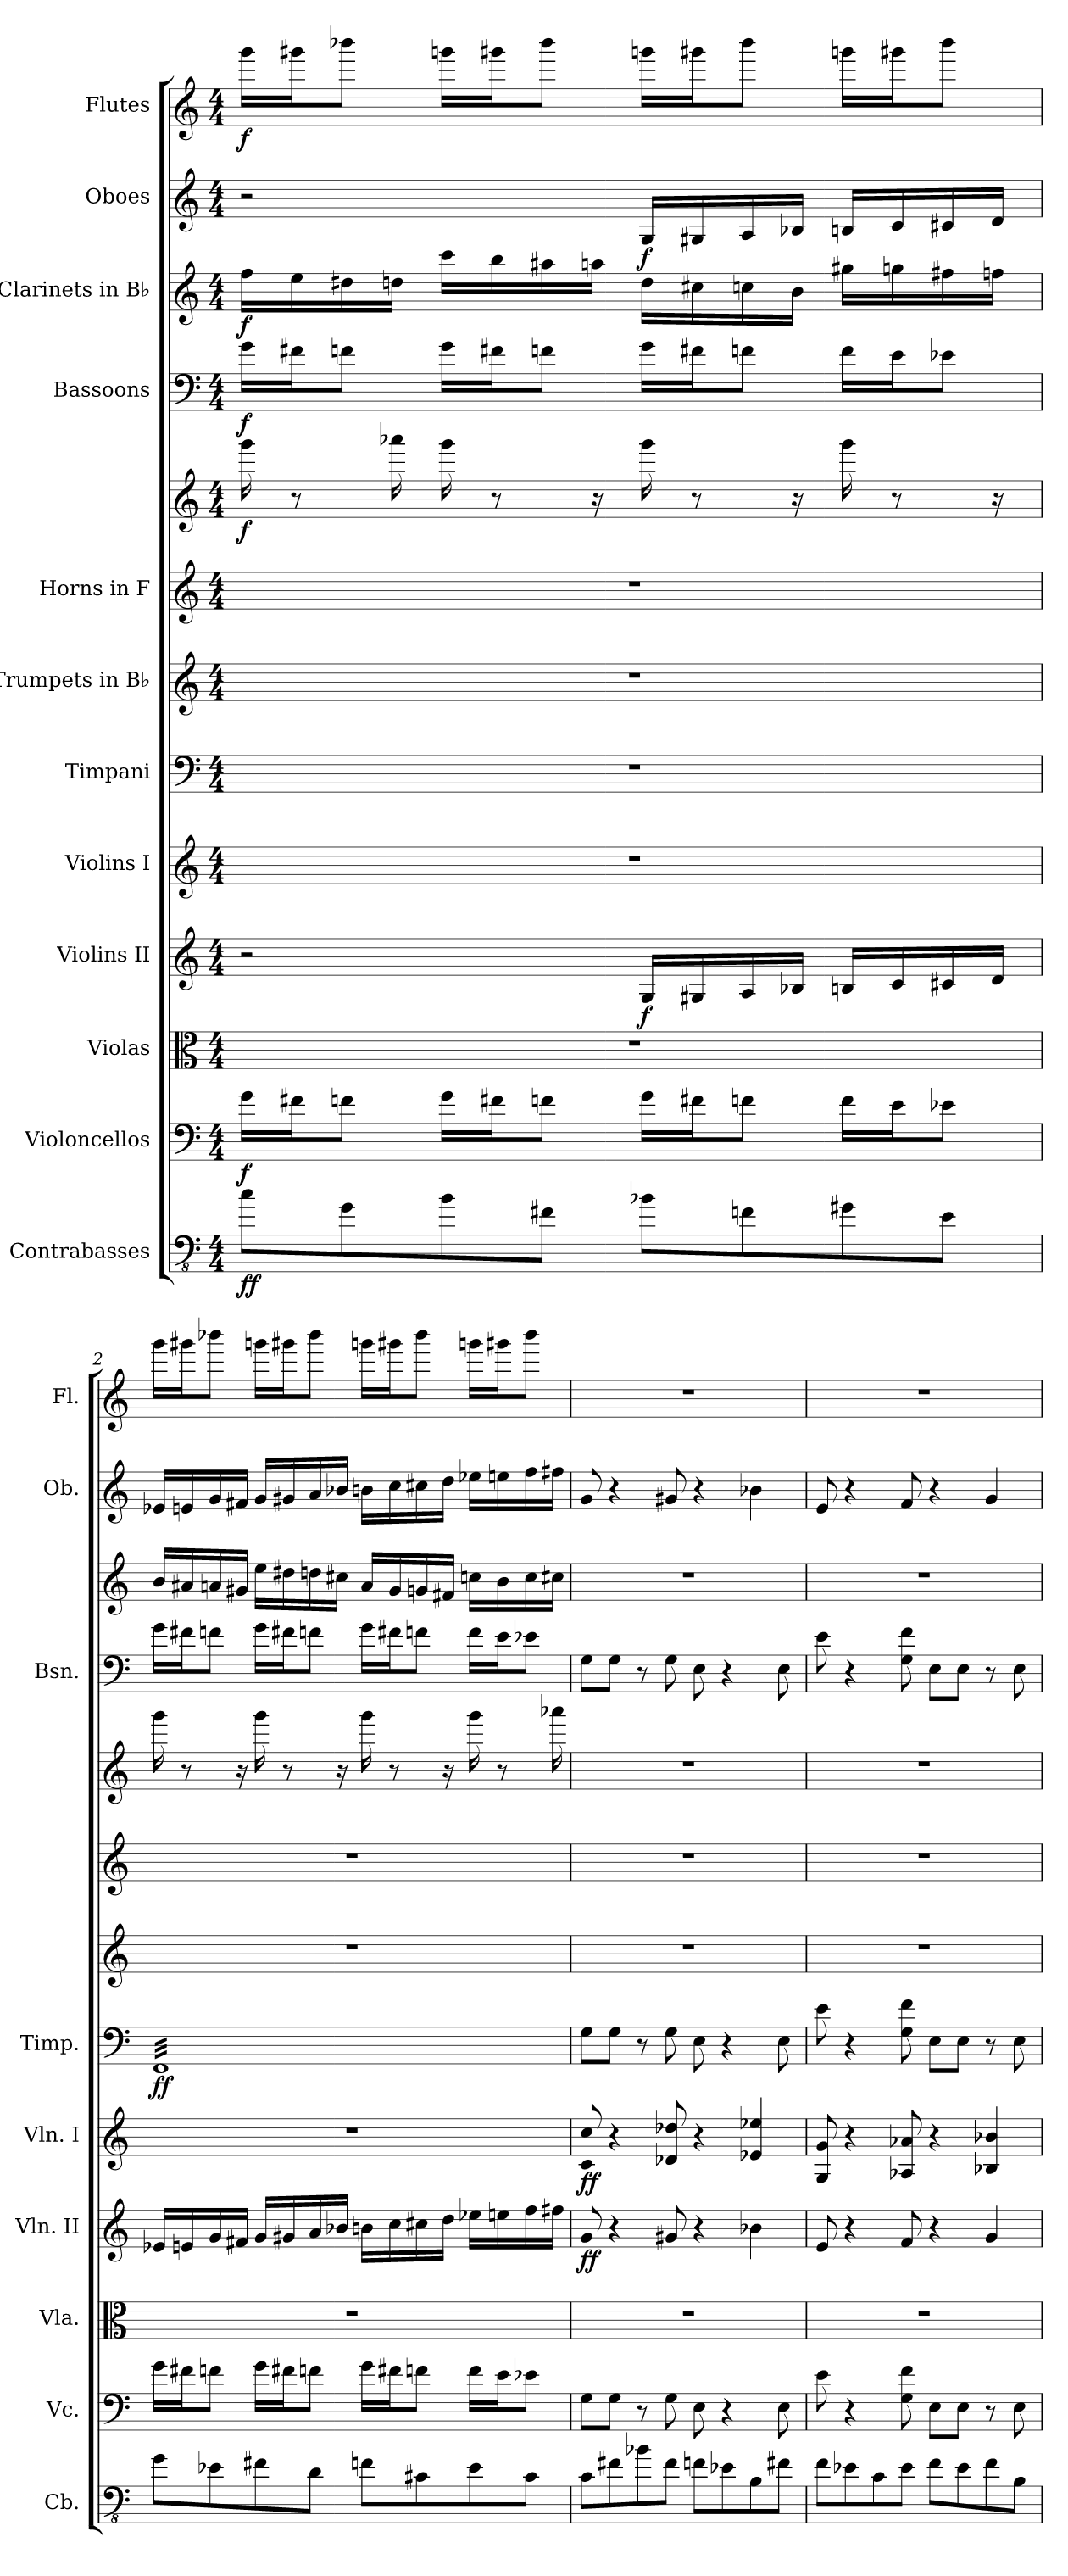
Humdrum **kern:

**kern	**dynam	**kern	**dynam	**kern	**kern	**dynam	**kern	**dynam	**kern	**dynam	**kern	**kern	**kern	**dynam	**kern	**dynam	**kern	**dynam	**kern	**dynam	**kern	**dynam
*part12	*part12	*part11	*part11	*part10	*part9	*part9	*part8	*part8	*part7	*part7	*part6	*part5	*part5	*part5	*part4	*part4	*part3	*part3	*part2	*part2	*part1	*part1
*staff13	*staff13	*staff12	*staff12	*staff11	*staff10	*staff10	*staff9	*staff9	*staff8	*staff8	*staff7	*staff6	*staff5	*staff5/6	*staff4	*staff4	*staff3	*staff3	*staff2	*staff2	*staff1	*staff1
*I"Contrabasses	*	*I"Violoncellos	*	*I"Violas	*I"Violins II	*	*I"Violins I	*	*I"Timpani	*	*I"Trumpets in B♭	*I"Horns in F	*	*	*I"Bassoons	*	*I"Clarinets in B♭	*	*I"Oboes	*	*I"Flutes	*
*I'Cb.	*	*I'Vc.	*	*I'Vla.	*I'Vln. II	*	*I'Vln. I	*	*I'Timp.	*	*	*	*	*	*I'Bsn.	*	*	*	*I'Ob.	*	*I'Fl.	*
*clefFv4	*	*clefF4	*	*clefC3	*clefG2	*	*clefG2	*	*clefF4	*	*clefG2	*clefG2	*clefG2	*	*clefF4	*	*clefG2	*	*clefG2	*	*clefG2	*
*ITrd7c12	*	*	*	*	*	*	*	*	*	*	*ITrd1c2	*ITrd4c7	*ITrd4c7	*	*	*	*ITrd1c2	*	*	*	*	*
*k[]	*	*k[]	*	*k[]	*k[]	*	*k[]	*	*k[]	*	*k[b-e-]	*k[b-]	*k[b-]	*	*k[]	*	*k[b-e-]	*	*k[]	*	*k[]	*
*M4/4	*	*M4/4	*	*M4/4	*M4/4	*	*M4/4	*	*M4/4	*	*M4/4	*M4/4	*M4/4	*	*M4/4	*	*M4/4	*	*M4/4	*	*M4/4	*
*MM211	*	*MM211	*	*MM211	*MM211	*	*MM211	*	*MM211	*	*MM211	*MM211	*MM211	*	*MM211	*	*MM211	*	*MM211	*	*MM211	*
=1	=1	=1	=1	=1	=1	=1	=1	=1	=1	=1	=1	=1	=1	=1	=1	=1	=1	=1	=1	=1	=1	=1
!	!LO:DY:b	!	!LO:DY:b	!	!	!	!	!	!	!	!	!	!	!LO:DY:b	!	!LO:DY:b	!	!LO:DY:b	!	!	!	!LO:DY:b
8C\L	ff	16g\LL	f	1r	2r	.	1r	.	1r	.	1r	1r	16ccc\	f	16g\LL	f	16ee-\LL	f	2r	.	16ggg\LL	f
.	.	16f#X\J	.	.	.	.	.	.	.	.	.	.	8r	.	16f#X\J	.	16dd\	.	.	.	16ggg#X\J	.
8GG\	.	8fn\J	.	.	.	.	.	.	.	.	.	.	.	.	8fn\J	.	16cc#X\	.	.	.	8bbb-X\J	.
.	.	.	.	.	.	.	.	.	.	.	.	.	16ddd-X\	.	.	.	16ccn\JJ	.	.	.	.	.
8BB\	.	16g\LL	.	.	.	.	.	.	.	.	.	.	16ccc\	.	16g\LL	.	16bb-\LL	.	.	.	16gggn\LL	.
.	.	16f#X\J	.	.	.	.	.	.	.	.	.	.	8r	.	16f#X\J	.	16aa\	.	.	.	16ggg#X\J	.
8FF#X\J	.	8fn\J	.	.	.	.	.	.	.	.	.	.	.	.	8fn\J	.	16gg#X\	.	.	.	8bbb-\J	.
.	.	.	.	.	.	.	.	.	.	.	.	.	16r	.	.	.	16ggn\JJ	.	.	.	.	.
!	!	!	!	!	!	!LO:DY:b	!	!	!	!	!	!	!	!	!	!	!	!	!	!LO:DY:b	!	!
8BB-X\L	.	16g\LL	.	.	16G/LL	f	.	.	.	.	.	.	16ccc\	.	16g\LL	.	16cc\LL	.	16G/LL	f	16gggn\LL	.
.	.	16f#X\J	.	.	16G#X/	.	.	.	.	.	.	.	8r	.	16f#X\J	.	16bn\	.	16G#X/	.	16ggg#X\J	.
8FFn\	.	8fn\J	.	.	16A/	.	.	.	.	.	.	.	.	.	8fn\J	.	16b-X\	.	16A/	.	8bbb-\J	.
.	.	.	.	.	16B-X/JJ	.	.	.	.	.	.	.	16r	.	.	.	16a\JJ	.	16B-X/JJ	.	.	.
8GG#X\	.	16f\LL	.	.	16Bn/LL	.	.	.	.	.	.	.	16ccc\	.	16f\LL	.	16ff#X\LL	.	16Bn/LL	.	16gggn\LL	.
.	.	16e\J	.	.	16c/	.	.	.	.	.	.	.	8r	.	16e\J	.	16ffn\	.	16c/	.	16ggg#X\J	.
8EE\J	.	8e-X\J	.	.	16c#X/	.	.	.	.	.	.	.	.	.	8e-X\J	.	16een\	.	16c#X/	.	8bbb-\J	.
.	.	.	.	.	16d/JJ	.	.	.	.	.	.	.	16r	.	.	.	16ee-X\JJ	.	16d/JJ	.	.	.
!!LO:PB:g=z
=2	=2	=2	=2	=2	=2	=2	=2	=2	=2	=2	=2	=2	=2	=2	=2	=2	=2	=2	=2	=2	=2	=2
!	!	!	!	!	!	!	!	!	!	!LO:DY:b	!	!	!	!	!	!	!	!	!	!	!	!
*	*	*	*	*	*	*	*	*	*tremolo	*	*	*	*	*	*	*	*	*	*	*	*	*
8GG\L	.	16g\LL	.	1r	16e-X/LL	.	1r	.	32FFLLL	ff	1r	1r	16ccc\	.	16g\LL	.	16a/LL	.	16e-X/LL	.	16ggg\LL	.
.	.	.	.	.	.	.	.	.	32FF	.	.	.	.	.	.	.	.	.	.	.	.	.
.	.	16f#X\J	.	.	16en/	.	.	.	32FF	.	.	.	8r	.	16f#X\J	.	16g#X/	.	16en/	.	16ggg#X\J	.
.	.	.	.	.	.	.	.	.	32FF	.	.	.	.	.	.	.	.	.	.	.	.	.
8EE-X\	.	8fn\J	.	.	16g/	.	.	.	32FF	.	.	.	.	.	8fn\J	.	16gn/	.	16g/	.	8bbb-X\J	.
.	.	.	.	.	.	.	.	.	32FF	.	.	.	.	.	.	.	.	.	.	.	.	.
.	.	.	.	.	16f#X/JJ	.	.	.	32FF	.	.	.	16r	.	.	.	16f#X/JJ	.	16f#X/JJ	.	.	.
.	.	.	.	.	.	.	.	.	32FF	.	.	.	.	.	.	.	.	.	.	.	.	.
8FF#X\	.	16g\LL	.	.	16g/LL	.	.	.	32FF	.	.	.	16ccc\	.	16g\LL	.	16dd\LL	.	16g/LL	.	16gggn\LL	.
.	.	.	.	.	.	.	.	.	32FF	.	.	.	.	.	.	.	.	.	.	.	.	.
.	.	16f#X\J	.	.	16g#X/	.	.	.	32FF	.	.	.	8r	.	16f#X\J	.	16cc#X\	.	16g#X/	.	16ggg#X\J	.
.	.	.	.	.	.	.	.	.	32FF	.	.	.	.	.	.	.	.	.	.	.	.	.
8DD\J	.	8fn\J	.	.	16a/	.	.	.	32FF	.	.	.	.	.	8fn\J	.	16ccn\	.	16a/	.	8bbb-\J	.
.	.	.	.	.	.	.	.	.	32FF	.	.	.	.	.	.	.	.	.	.	.	.	.
.	.	.	.	.	16b-X/JJ	.	.	.	32FF	.	.	.	16r	.	.	.	16bn\JJ	.	16b-X/JJ	.	.	.
.	.	.	.	.	.	.	.	.	32FF	.	.	.	.	.	.	.	.	.	.	.	.	.
8FFn\L	.	16g\LL	.	.	16bn\LL	.	.	.	32FF	.	.	.	16ccc\	.	16g\LL	.	16g/LL	.	16bn\LL	.	16gggn\LL	.
.	.	.	.	.	.	.	.	.	32FF	.	.	.	.	.	.	.	.	.	.	.	.	.
.	.	16f#X\J	.	.	16cc\	.	.	.	32FF	.	.	.	8r	.	16f#X\J	.	16f#/	.	16cc\	.	16ggg#X\J	.
.	.	.	.	.	.	.	.	.	32FF	.	.	.	.	.	.	.	.	.	.	.	.	.
8CC#X\	.	8fn\J	.	.	16cc#X\	.	.	.	32FF	.	.	.	.	.	8fn\J	.	16fn/	.	16cc#X\	.	8bbb-\J	.
.	.	.	.	.	.	.	.	.	32FF	.	.	.	.	.	.	.	.	.	.	.	.	.
.	.	.	.	.	16dd\JJ	.	.	.	32FF	.	.	.	16r	.	.	.	16en/JJ	.	16dd\JJ	.	.	.
.	.	.	.	.	.	.	.	.	32FF	.	.	.	.	.	.	.	.	.	.	.	.	.
8EE-\	.	16f\LL	.	.	16ee-X\LL	.	.	.	32FF	.	.	.	16ccc\	.	16f\LL	.	16b-X\LL	.	16ee-X\LL	.	16gggn\LL	.
.	.	.	.	.	.	.	.	.	32FF	.	.	.	.	.	.	.	.	.	.	.	.	.
.	.	16e\J	.	.	16een\	.	.	.	32FF	.	.	.	8r	.	16e\J	.	16a\	.	16een\	.	16ggg#X\J	.
.	.	.	.	.	.	.	.	.	32FF	.	.	.	.	.	.	.	.	.	.	.	.	.
8CC#\J	.	8e-X\J	.	.	16ff\	.	.	.	32FF	.	.	.	.	.	8e-X\J	.	16b-\	.	16ff\	.	8bbb-\J	.
.	.	.	.	.	.	.	.	.	32FF	.	.	.	.	.	.	.	.	.	.	.	.	.
.	.	.	.	.	16ff#X\JJ	.	.	.	32FF	.	.	.	16ddd-X\	.	.	.	16bn\JJ	.	16ff#X\JJ	.	.	.
.	.	.	.	.	.	.	.	.	32FFJJJ	.	.	.	.	.	.	.	.	.	.	.	.	.
*	*	*	*	*	*	*	*	*	*Xtremolo	*	*	*	*	*	*	*	*	*	*	*	*	*
=3	=3	=3	=3	=3	=3	=3	=3	=3	=3	=3	=3	=3	=3	=3	=3	=3	=3	=3	=3	=3	=3	=3
!	!	!	!	!	!	!LO:DY:b	!	!LO:DY:b	!	!	!	!	!	!	!	!	!	!	!	!	!	!
8CC\L	.	8G\L	.	1r	8g/	ff	8c/ 8cc/	ff	8G\L	.	1r	1r	1r	.	8G\L	.	1r	.	8g/	.	1r	.
8FF#X\	.	8G\J	.	.	4r	.	4r	.	8G\J	.	.	.	.	.	8G\J	.	.	.	4r	.	.	.
8BB-X\	.	8r	.	.	.	.	.	.	8r	.	.	.	.	.	8r	.	.	.	.	.	.	.
8FF#\J	.	8G\	.	.	8g#X/	.	8d-X/ 8dd-X/	.	8G\	.	.	.	.	.	8G\	.	.	.	8g#X/	.	.	.
8FFn\L	.	8E\	.	.	4r	.	4r	.	8E\	.	.	.	.	.	8E\	.	.	.	4r	.	.	.
8EE-X\	.	4r	.	.	.	.	.	.	4r	.	.	.	.	.	4r	.	.	.	.	.	.	.
8BBB\	.	.	.	.	4b-X\	.	4e-X/ 4ee-X/	.	.	.	.	.	.	.	.	.	.	.	4b-X\	.	.	.
8FF#X\J	.	8E\	.	.	.	.	.	.	8E\	.	.	.	.	.	8E\	.	.	.	.	.	.	.
!!LO:PB:g=z
=4	=4	=4	=4	=4	=4	=4	=4	=4	=4	=4	=4	=4	=4	=4	=4	=4	=4	=4	=4	=4	=4	=4
8FF\L	.	8e\	.	1r	8e/	.	8G/ 8g/	.	8e\	.	1r	1r	1r	.	8e\	.	1r	.	8e/	.	1r	.
8EE-X\	.	4r	.	.	4r	.	4r	.	4r	.	.	.	.	.	4r	.	.	.	4r	.	.	.
8CC\	.	.	.	.	.	.	.	.	.	.	.	.	.	.	.	.	.	.	.	.	.	.
8EE-\J	.	8G\ 8f\	.	.	8f/	.	8A-X/ 8a-X/	.	8G\ 8f\	.	.	.	.	.	8G\ 8f\	.	.	.	8f/	.	.	.
8FF\L	.	8E\L	.	.	4r	.	4r	.	8E\L	.	.	.	.	.	8E\L	.	.	.	4r	.	.	.
8EE-\	.	8E\J	.	.	.	.	.	.	8E\J	.	.	.	.	.	8E\J	.	.	.	.	.	.	.
8FF\	.	8r	.	.	4g/	.	4B-X/ 4b-X/	.	8r	.	.	.	.	.	8r	.	.	.	4g/	.	.	.
8BBB\J	.	8E\	.	.	.	.	.	.	8E\	.	.	.	.	.	8E\	.	.	.	.	.	.	.
=	=	=	=	=	=	=	=	=	=	=	=	=	=	=	=	=	=	=	=	=	=	=
*-	*-	*-	*-	*-	*-	*-	*-	*-	*-	*-	*-	*-	*-	*-	*-	*-	*-	*-	*-	*-	*-	*-
